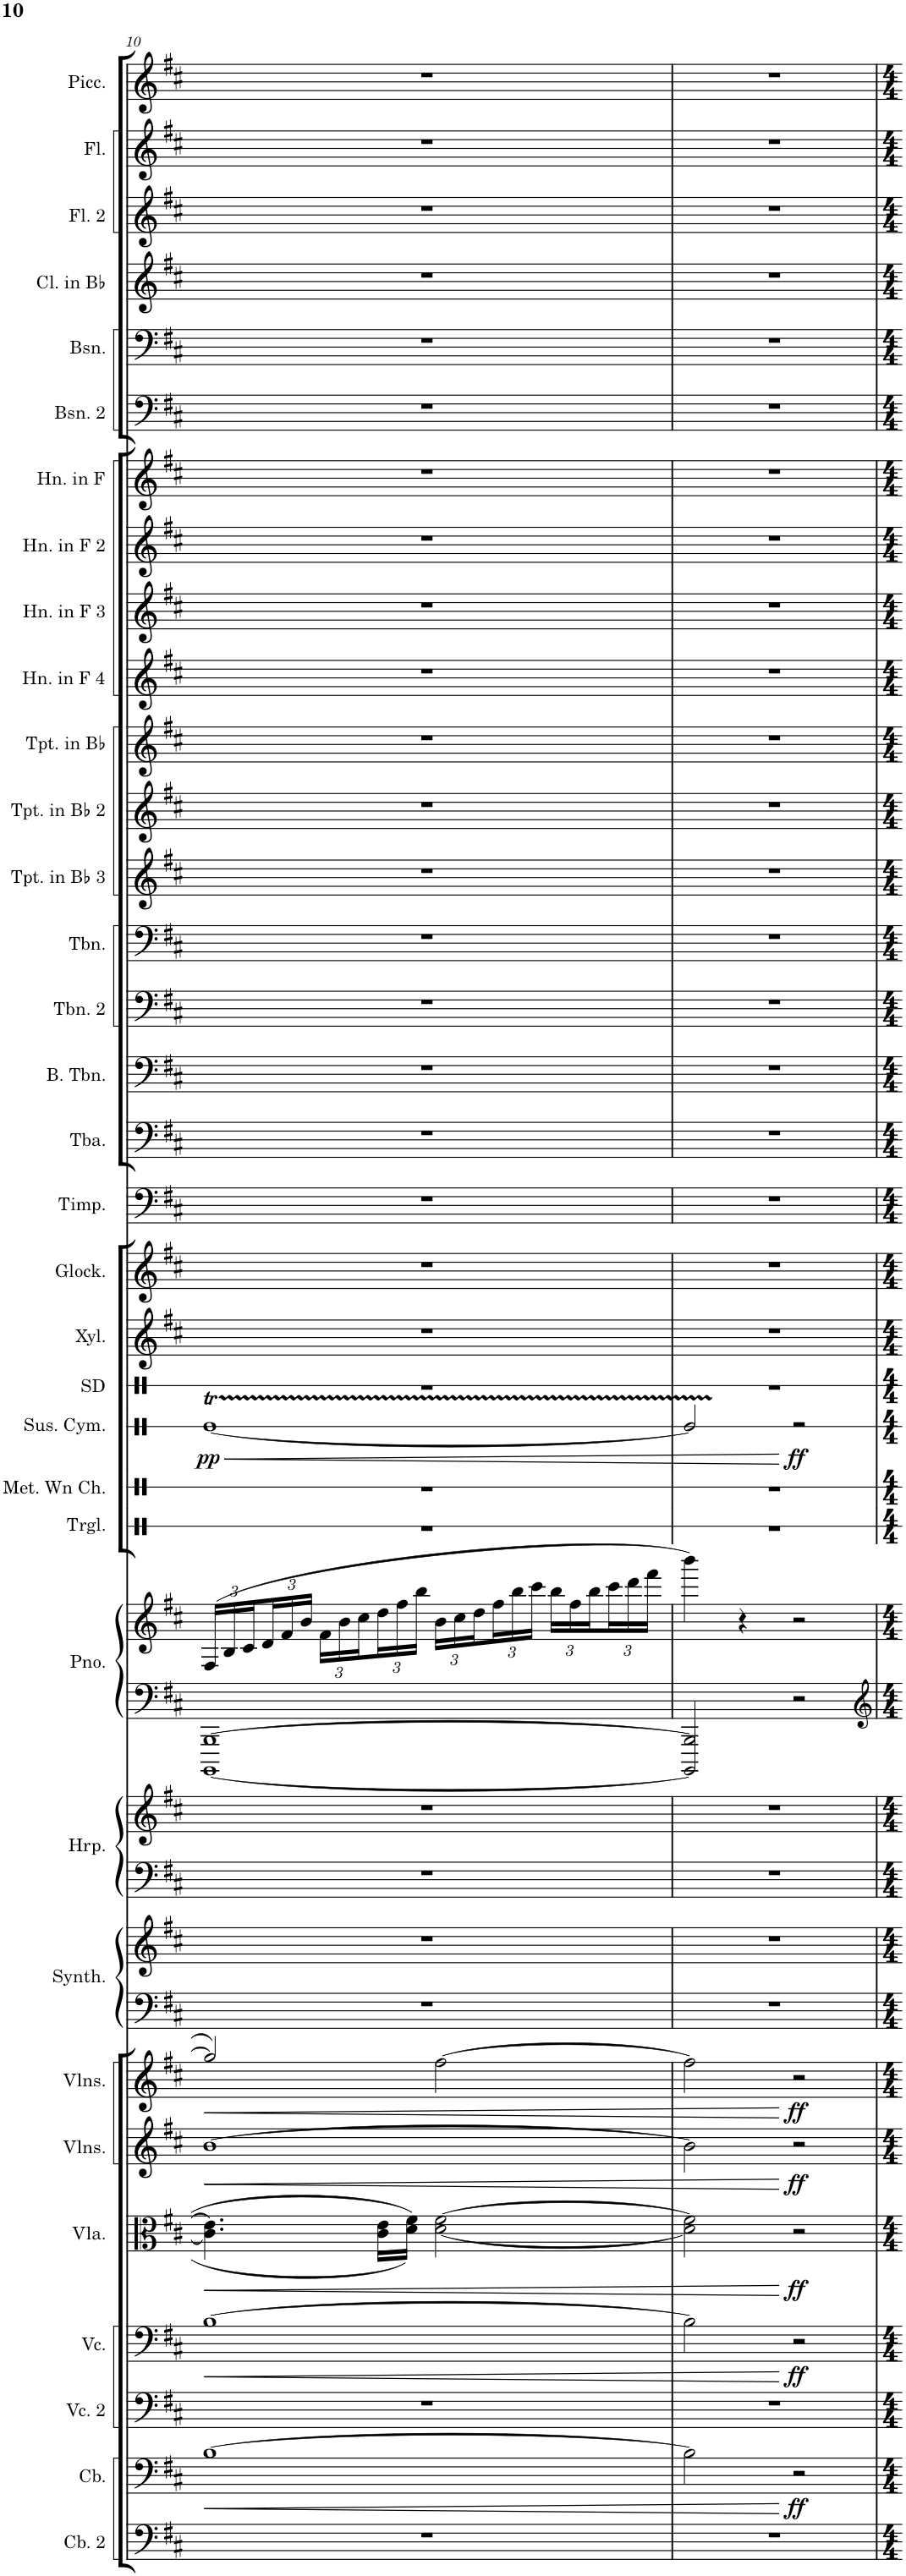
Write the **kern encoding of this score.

**kern	**kern	**dynam	**kern	**kern	**dynam	**kern	**dynam	**kern	**dynam	**kern	**dynam	**kern	**kern	**kern	**kern	**kern	**kern	**kern	**kern	**kern	**kern	**kern	**kern	**kern	**kern	**kern	**kern	**kern	**kern	**kern	**kern	**kern	**kern	**kern	**kern	**kern	**kern	**kern
*part31	*part30	*part30	*part29	*part28	*part28	*part27	*part27	*part26	*part26	*part25	*part25	*part24	*part24	*part23	*part23	*part22	*part22	*part21	*part20	*part19	*part18	*part17	*part16	*part15	*part14	*part13	*part12	*part11	*part10	*part9	*part8	*part7	*part6	*part5	*part4	*part3	*part2	*part1
*staff34	*staff33	*staff33	*staff32	*staff31	*staff31	*staff30	*staff30	*staff29	*staff29	*staff28	*staff28	*staff27	*staff26	*staff25	*staff24	*staff23	*staff22	*staff21	*staff20	*staff19	*staff18	*staff17	*staff16	*staff15	*staff14	*staff13	*staff12	*staff11	*staff10	*staff9	*staff8	*staff7	*staff6	*staff5	*staff4	*staff3	*staff2	*staff1
*I"Contrabass 2	*I"Contrabass	*	*I"Violoncello 2	*I"Violoncello	*	*I"Viola	*	*I"Violins	*	*I"Violins	*	*I"Saw Synthesizer	*	*I"Harp	*	*I"Piano	*	*I"Snare Drum	*I"Xylophone	*I"Glockenspiel	*I"Timpani	*I"Tuba	*I"Bass Trombone	*I"Trombone 2	*I"Trombone	*I"Trumpet in Bb 3	*I"Trumpet in Bb 2	*I"Trumpet in Bb	*I"Horn in F 4	*I"Horn in F 3	*I"Horn in F 2	*I"Horn in F	*I"Bassoon 2	*I"Bassoon	*I"Clarinet in Bb	*I"Flute 2	*I"Flute	*I"Piccolo
*I'Cb. 2	*I'Cb.	*	*I'Vc. 2	*I'Vc.	*	*I'Vla.	*	*I'Vlns.	*	*I'Vlns.	*	*I'Synth.	*	*I'Hrp.	*	*I'Pno.	*	*I'SD	*I'Xyl.	*I'Glock.	*I'Timp.	*I'Tba.	*I'B. Tbn.	*I'Tbn. 2	*I'Tbn.	*I'Tpt. in Bb 3	*I'Tpt. in Bb 2	*I'Tpt. in Bb	*I'Hn. in F 4	*I'Hn. in F 3	*I'Hn. in F 2	*I'Hn. in F	*I'Bsn. 2	*I'Bsn.	*I'Cl. in Bb	*I'Fl. 2	*I'Fl.	*I'Picc.
!!LO:PB:g=z
*clefF4	*clefF4	*	*clefF4	*clefF4	*	*clefC3	*	*clefG2	*	*clefG2	*	*clefF4	*clefG2	*clefF4	*clefG2	*clefF4	*clefG2	*clefX	*clefG2	*clefG2	*clefF4	*clefF4	*clefF4	*clefF4	*clefF4	*clefG2	*clefG2	*clefG2	*clefG2	*clefG2	*clefG2	*clefG2	*clefF4	*clefF4	*clefG2	*clefG2	*clefG2	*clefG2
*Trd7c12	*Trd7c12	*	*	*	*	*	*	*	*	*	*	*	*	*	*	*	*	*	*Trd-7c-12	*Trd-14c-24	*	*	*	*	*	*Trd1c2	*Trd1c2	*Trd1c2	*Trd4c7	*Trd4c7	*Trd4c7	*Trd4c7	*	*	*Trd1c2	*	*	*Trd-7c-12
*k[f#c#]	*k[f#c#]	*	*k[f#c#]	*k[f#c#]	*	*k[f#c#]	*	*k[f#c#]	*	*k[f#c#]	*	*k[f#c#]	*k[f#c#]	*k[f#c#]	*k[f#c#]	*k[f#c#]	*k[f#c#]	*k[]	*k[f#c#]	*k[f#c#]	*k[f#c#]	*k[f#c#]	*k[f#c#]	*k[f#c#]	*k[f#c#]	*k[f#c#]	*k[f#c#]	*k[f#c#]	*k[f#c#]	*k[f#c#]	*k[f#c#]	*k[f#c#]	*k[f#c#]	*k[f#c#]	*k[f#c#]	*k[f#c#]	*k[f#c#]	*k[f#c#]
*M4/4	*M4/4	*	*M4/4	*M4/4	*	*M4/4	*	*M4/4	*	*M4/4	*	*M4/4	*M4/4	*M4/4	*M4/4	*M4/4	*M4/4	*M4/4	*M4/4	*M4/4	*M4/4	*M4/4	*M4/4	*M4/4	*M4/4	*M4/4	*M4/4	*M4/4	*M4/4	*M4/4	*M4/4	*M4/4	*M4/4	*M4/4	*M4/4	*M4/4	*M4/4	*M4/4
*	*	*	*	*	*	*	*	*	*	*	*	*	*	*	*	*	*Xbrackettup	*	*	*	*	*	*	*	*	*	*	*	*	*	*	*	*	*	*	*	*	*
=10	=10	=10	=10	=10	=10	=10	=10	=10	=10	=10	=10	=10	=10	=10	=10	=10	=10	=10	=10	=10	=10	=10	=10	=10	=10	=10	=10	=10	=10	=10	=10	=10	=10	=10	=10	=10	=10	=10
1r	[1B	.	1r	[1B	.	4.c#\] 4.e\]	.	[1b	.	2gg/]	.	1r	1r	1r	1r	[1BBBB [1BBB	(24F#/LL	1r	1r	1r	1r	1r	1r	1r	1r	1r	1r	1r	1r	1r	1r	1r	1r	1r	1r	1r	1r	1r
.	.	.	.	.	.	.	.	.	.	.	.	.	.	.	.	.	24B/	.	.	.	.	.	.	.	.	.	.	.	.	.	.	.	.	.	.	.	.	.
.	.	.	.	.	.	.	.	.	.	.	.	.	.	.	.	.	24c#/	.	.	.	.	.	.	.	.	.	.	.	.	.	.	.	.	.	.	.	.	.
.	.	.	.	.	.	.	.	.	.	.	.	.	.	.	.	.	24d/	.	.	.	.	.	.	.	.	.	.	.	.	.	.	.	.	.	.	.	.	.
.	.	.	.	.	.	.	.	.	.	.	.	.	.	.	.	.	24f#/	.	.	.	.	.	.	.	.	.	.	.	.	.	.	.	.	.	.	.	.	.
.	.	.	.	.	.	.	.	.	.	.	.	.	.	.	.	.	24b/JJ	.	.	.	.	.	.	.	.	.	.	.	.	.	.	.	.	.	.	.	.	.
.	.	.	.	.	.	.	.	.	.	.	.	.	.	.	.	.	24f#\LL	.	.	.	.	.	.	.	.	.	.	.	.	.	.	.	.	.	.	.	.	.
.	.	.	.	.	.	.	.	.	.	.	.	.	.	.	.	.	24b\	.	.	.	.	.	.	.	.	.	.	.	.	.	.	.	.	.	.	.	.	.
.	.	.	.	.	.	.	.	.	.	.	.	.	.	.	.	.	24cc#\	.	.	.	.	.	.	.	.	.	.	.	.	.	.	.	.	.	.	.	.	.
.	.	.	.	.	.	16c#\ 16e\LL	.	.	.	.	.	.	.	.	.	.	24dd\	.	.	.	.	.	.	.	.	.	.	.	.	.	.	.	.	.	.	.	.	.
.	.	.	.	.	.	.	.	.	.	.	.	.	.	.	.	.	24ff#\	.	.	.	.	.	.	.	.	.	.	.	.	.	.	.	.	.	.	.	.	.
.	.	.	.	.	.	16d\ 16f#\JJ	.	.	.	.	.	.	.	.	.	.	.	.	.	.	.	.	.	.	.	.	.	.	.	.	.	.	.	.	.	.	.	.
.	.	.	.	.	.	.	.	.	.	.	.	.	.	.	.	.	24bb\JJ	.	.	.	.	.	.	.	.	.	.	.	.	.	.	.	.	.	.	.	.	.
.	.	.	.	.	.	[2d\ [2f#\	.	.	.	[2ff#\	.	.	.	.	.	.	24b\LL	.	.	.	.	.	.	.	.	.	.	.	.	.	.	.	.	.	.	.	.	.
.	.	.	.	.	.	.	.	.	.	.	.	.	.	.	.	.	24cc#\	.	.	.	.	.	.	.	.	.	.	.	.	.	.	.	.	.	.	.	.	.
.	.	.	.	.	.	.	.	.	.	.	.	.	.	.	.	.	24dd\	.	.	.	.	.	.	.	.	.	.	.	.	.	.	.	.	.	.	.	.	.
.	.	.	.	.	.	.	.	.	.	.	.	.	.	.	.	.	24ff#\	.	.	.	.	.	.	.	.	.	.	.	.	.	.	.	.	.	.	.	.	.
.	.	.	.	.	.	.	.	.	.	.	.	.	.	.	.	.	24bb\	.	.	.	.	.	.	.	.	.	.	.	.	.	.	.	.	.	.	.	.	.
.	.	.	.	.	.	.	.	.	.	.	.	.	.	.	.	.	24ccc#\JJ	.	.	.	.	.	.	.	.	.	.	.	.	.	.	.	.	.	.	.	.	.
.	.	.	.	.	.	.	.	.	.	.	.	.	.	.	.	.	24bb\LL	.	.	.	.	.	.	.	.	.	.	.	.	.	.	.	.	.	.	.	.	.
.	.	.	.	.	.	.	.	.	.	.	.	.	.	.	.	.	24ff#\	.	.	.	.	.	.	.	.	.	.	.	.	.	.	.	.	.	.	.	.	.
.	.	.	.	.	.	.	.	.	.	.	.	.	.	.	.	.	24bb\	.	.	.	.	.	.	.	.	.	.	.	.	.	.	.	.	.	.	.	.	.
.	.	.	.	.	.	.	.	.	.	.	.	.	.	.	.	.	24ccc#\	.	.	.	.	.	.	.	.	.	.	.	.	.	.	.	.	.	.	.	.	.
.	.	.	.	.	.	.	.	.	.	.	.	.	.	.	.	.	24ddd\	.	.	.	.	.	.	.	.	.	.	.	.	.	.	.	.	.	.	.	.	.
.	.	.	.	.	.	.	.	.	.	.	.	.	.	.	.	.	24fff#\JJ	.	.	.	.	.	.	.	.	.	.	.	.	.	.	.	.	.	.	.	.	.
=11	=11	=11	=11	=11	=11	=11	=11	=11	=11	=11	=11	=11	=11	=11	=11	=11	=11	=11	=11	=11	=11	=11	=11	=11	=11	=11	=11	=11	=11	=11	=11	=11	=11	=11	=11	=11	=11	=11
1r	2B\]	.	1r	2B\]	.	2d\] 2f#\]	.	2b\]	.	2ff#\]	.	1r	1r	1r	1r	2BBBB/] 2BBB/]	4bbb\)	1r	1r	1r	1r	1r	1r	1r	1r	1r	1r	1r	1r	1r	1r	1r	1r	1r	1r	1r	1r	1r
.	.	.	.	.	.	.	.	.	.	.	.	.	.	.	.	.	4r	.	.	.	.	.	.	.	.	.	.	.	.	.	.	.	.	.	.	.	.	.
!	!	!LO:DY:b	!	!	!LO:DY:b	!	!LO:DY:b	!	!LO:DY:b	!	!LO:DY:b	!	!	!	!	!	!	!	!	!	!	!	!	!	!	!	!	!	!	!	!	!	!	!	!	!	!	!
.	2r	ff	.	2r	ff	2r	ff	2r	ff	2r	ff	.	.	.	.	2r	2r	.	.	.	.	.	.	.	.	.	.	.	.	.	.	.	.	.	.	.	.	.
=	=	=	=	=	=	=	=	=	=	=	=	=	=	=	=	=	=	=	=	=	=	=	=	=	=	=	=	=	=	=	=	=	=	=	=	=	=	=
*-	*-	*-	*-	*-	*-	*-	*-	*-	*-	*-	*-	*-	*-	*-	*-	*-	*-	*-	*-	*-	*-	*-	*-	*-	*-	*-	*-	*-	*-	*-	*-	*-	*-	*-	*-	*-	*-	*-
